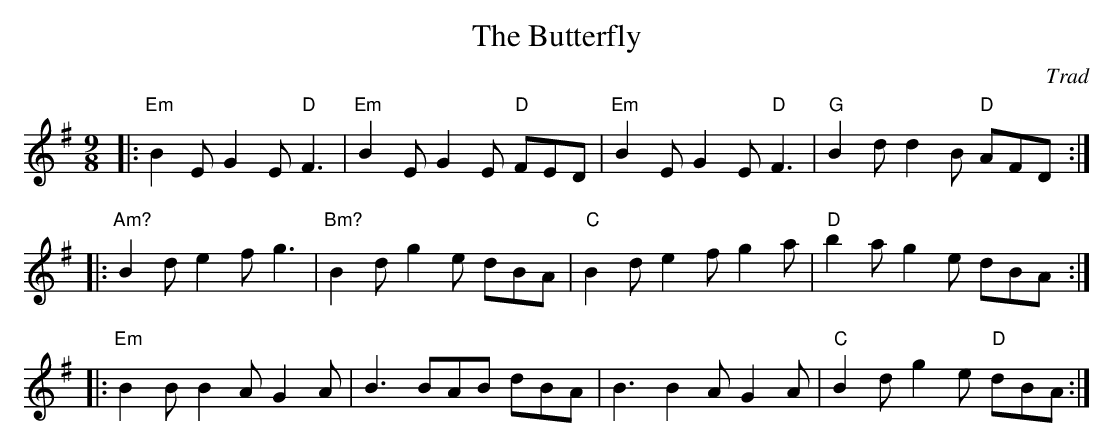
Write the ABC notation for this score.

X:1
T:Butterfly, The
C:Trad
M:9/8
L:1/8
E:15
K:Em
|:"Em"B2E G2E "D"F3|"Em"B2E G2E "D"FED|"Em"B2E G2E "D"F3|"G"B2d d2B "D"AFD:|*
|:"Am?"B2d e2f g3|"Bm?"B2d g2e dBA|"C"B2d e2f g2a|"D"b2a g2e dBA:|*
|:"Em"B2B B2A G2A|B3 BAB dBA|B3 B2A G2A|"C"B2d g2e "D"dBA:|**
